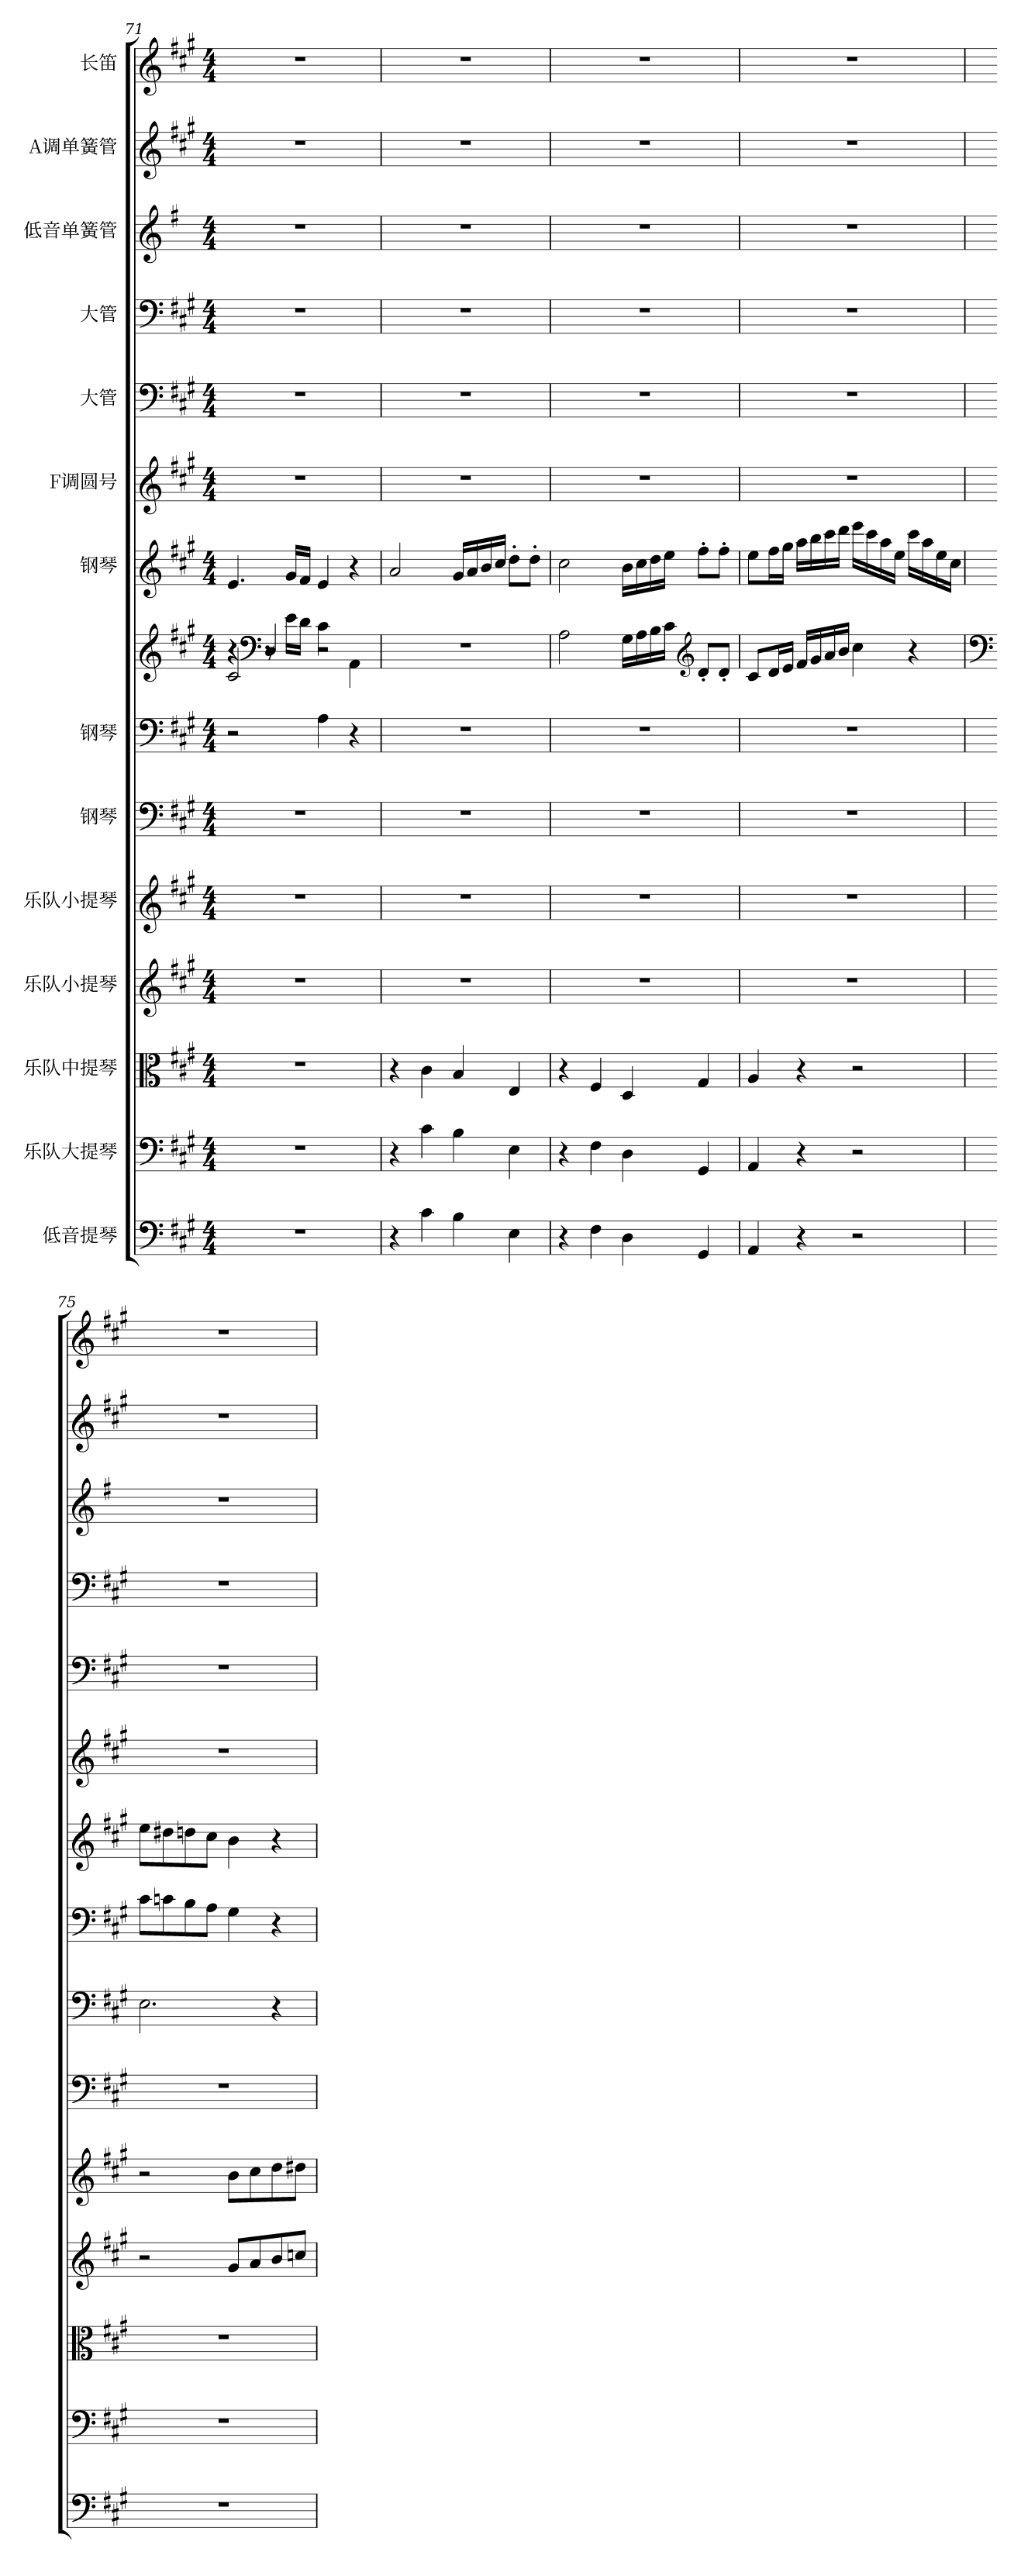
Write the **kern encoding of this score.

**kern	**kern	**kern	**kern	**kern	**kern	**kern	**kern	**kern	**kern	**kern	**kern	**kern	**kern	**kern
*part14	*part13	*part12	*part11	*part10	*part9	*part8	*part8	*part7	*part6	*part5	*part4	*part3	*part2	*part1
*staff15	*staff14	*staff13	*staff12	*staff11	*staff10	*staff9	*staff8	*staff7	*staff6	*staff5	*staff4	*staff3	*staff2	*staff1
*I"低音提琴	*I"乐队大提琴	*I"乐队中提琴	*I"乐队小提琴	*I"乐队小提琴	*I"钢琴	*I"钢琴	*	*I"钢琴	*I"F调圆号	*I"大管	*I"大管	*I"低音单簧管	*I"A调单簧管	*I"长笛
!!LO:PB:g=z
*clefF4	*clefF4	*clefC3	*clefG2	*clefG2	*clefF4	*clefF4	*clefG2	*clefG2	*clefG2	*clefF4	*clefF4	*clefG2	*clefG2	*clefG2
*ITrd7c12	*	*	*	*	*	*	*	*	*ITrd4c7	*	*	*ITrd8c14	*ITrd2c3	*
*k[f#c#g#]	*k[f#c#g#]	*k[f#c#g#]	*k[f#c#g#]	*k[f#c#g#]	*k[f#c#g#]	*k[f#c#g#]	*k[f#c#g#]	*k[f#c#g#]	*k[f#c#]	*k[f#c#g#]	*k[f#c#g#]	*k[f#]	*k[f#c#g#d#a#e#]	*k[f#c#g#]
*M4/4	*M4/4	*M4/4	*M4/4	*M4/4	*M4/4	*M4/4	*M4/4	*M4/4	*M4/4	*M4/4	*M4/4	*M4/4	*M4/4	*M4/4
=71	=71	=71	=71	=71	=71	=71	=71	=71	=71	=71	=71	=71	=71	=71
*	*	*	*	*	*	*	*^	*	*	*	*	*	*	*
*	*	*	*	*	*	*	*	*^	*	*	*	*	*	*	*
1r	1r	1r	1r	1r	1r	2r	2c#/	4r	4r	4.e/	1r	1r	1r	1r	1r	1r
*	*	*	*	*	*	*	*clefF4	*	*	*	*	*	*	*	*	*
.	.	.	.	.	.	.	.	8r	4D/	.	.	.	.	.	.	.
.	.	.	.	.	.	.	.	16e\LL	.	16g#/LL	.	.	.	.	.	.
.	.	.	.	.	.	.	.	16d\JJ	.	16f#/JJ	.	.	.	.	.	.
.	.	.	.	.	.	4A\	2r	4c#\	2r	4e/	.	.	.	.	.	.
.	.	.	.	.	.	4r	.	4AA\	.	4r	.	.	.	.	.	.
*	*	*	*	*	*	*	*v	*v	*v	*	*	*	*	*	*	*
=72	=72	=72	=72	=72	=72	=72	=72	=72	=72	=72	=72	=72	=72	=72
*	*	*	*	*	*	*	*	*	*	*	*	*	*	*MM124
4r	4r	4r	1r	1r	1r	1r	1r	2a/	1r	1r	1r	1r	1r	1r
4C#\	4c#\	4c#\	.	.	.	.	.	.	.	.	.	.	.	.
4BB\	4B\	4B/	.	.	.	.	.	16g#/LL	.	.	.	.	.	.
.	.	.	.	.	.	.	.	16a/	.	.	.	.	.	.
.	.	.	.	.	.	.	.	16b/	.	.	.	.	.	.
.	.	.	.	.	.	.	.	16cc#/JJ	.	.	.	.	.	.
4EE\	4E\	4E/	.	.	.	.	.	8dd'\L	.	.	.	.	.	.
.	.	.	.	.	.	.	.	8dd'\J	.	.	.	.	.	.
=73	=73	=73	=73	=73	=73	=73	=73	=73	=73	=73	=73	=73	=73	=73
4r	4r	4r	1r	1r	1r	1r	2A\	2cc#\	1r	1r	1r	1r	1r	1r
4FF#\	4F#\	4F#/	.	.	.	.	.	.	.	.	.	.	.	.
4DD\	4D\	4D/	.	.	.	.	16G#\LL	16b\LL	.	.	.	.	.	.
.	.	.	.	.	.	.	16A\	16cc#\	.	.	.	.	.	.
.	.	.	.	.	.	.	16B\	16dd\	.	.	.	.	.	.
.	.	.	.	.	.	.	16c#\JJ	16ee\JJ	.	.	.	.	.	.
*	*	*	*	*	*	*	*clefG2	*	*	*	*	*	*	*
4GGG#/	4GG#/	4G#/	.	.	.	.	8d'/L	8ff#'\L	.	.	.	.	.	.
.	.	.	.	.	.	.	8d'/J	8ff#'\J	.	.	.	.	.	.
!!LO:PB:g=z
=74	=74	=74	=74	=74	=74	=74	=74	=74	=74	=74	=74	=74	=74	=74
4AAA/	4AA/	4A/	1r	1r	1r	1r	8c#/L	8ee\L	1r	1r	1r	1r	1r	1r
.	.	.	.	.	.	.	16d/L	16ff#\L	.	.	.	.	.	.
.	.	.	.	.	.	.	16e/JJ	16gg#\JJ	.	.	.	.	.	.
4r	4r	4r	.	.	.	.	16f#/LL	16aa\LL	.	.	.	.	.	.
.	.	.	.	.	.	.	16g#/	16bb\	.	.	.	.	.	.
.	.	.	.	.	.	.	16a/	16ccc#\	.	.	.	.	.	.
.	.	.	.	.	.	.	16b/JJ	16ddd\JJ	.	.	.	.	.	.
2r	2r	2r	.	.	.	.	4cc#\	16eee\LL	.	.	.	.	.	.
.	.	.	.	.	.	.	.	16ccc#\	.	.	.	.	.	.
.	.	.	.	.	.	.	.	16aa\	.	.	.	.	.	.
.	.	.	.	.	.	.	.	16ee\JJ	.	.	.	.	.	.
.	.	.	.	.	.	.	4r	16ccc#\LL	.	.	.	.	.	.
.	.	.	.	.	.	.	.	16aa\	.	.	.	.	.	.
.	.	.	.	.	.	.	.	16ee\	.	.	.	.	.	.
.	.	.	.	.	.	.	.	16cc#\JJ	.	.	.	.	.	.
=75	=75	=75	=75	=75	=75	=75	=75	=75	=75	=75	=75	=75	=75	=75
*	*	*	*	*	*	*	*clefF4	*	*	*	*	*	*	*
*	*	*	*	*	*	*	*	*	*	*	*	*	*	*MM122
1r	1r	1r	2r	2r	1r	2.E\	8c#\L	8ee\L	1r	1r	1r	1r	1r	1r
.	.	.	.	.	.	.	8cn\	8dd#X\	.	.	.	.	.	.
.	.	.	.	.	.	.	8B\	8ddn\	.	.	.	.	.	.
.	.	.	.	.	.	.	8A\J	8cc#\J	.	.	.	.	.	.
.	.	.	8g#/L	8b\L	.	.	4G#\	4b\	.	.	.	.	.	.
.	.	.	8a/	8cc#\	.	.	.	.	.	.	.	.	.	.
.	.	.	8b/	8dd\	.	4r	4r	4r	.	.	.	.	.	.
.	.	.	8ccn/J	8dd#X\J	.	.	.	.	.	.	.	.	.	.
=	=	=	=	=	=	=	=	=	=	=	=	=	=	=
*-	*-	*-	*-	*-	*-	*-	*-	*-	*-	*-	*-	*-	*-	*-
